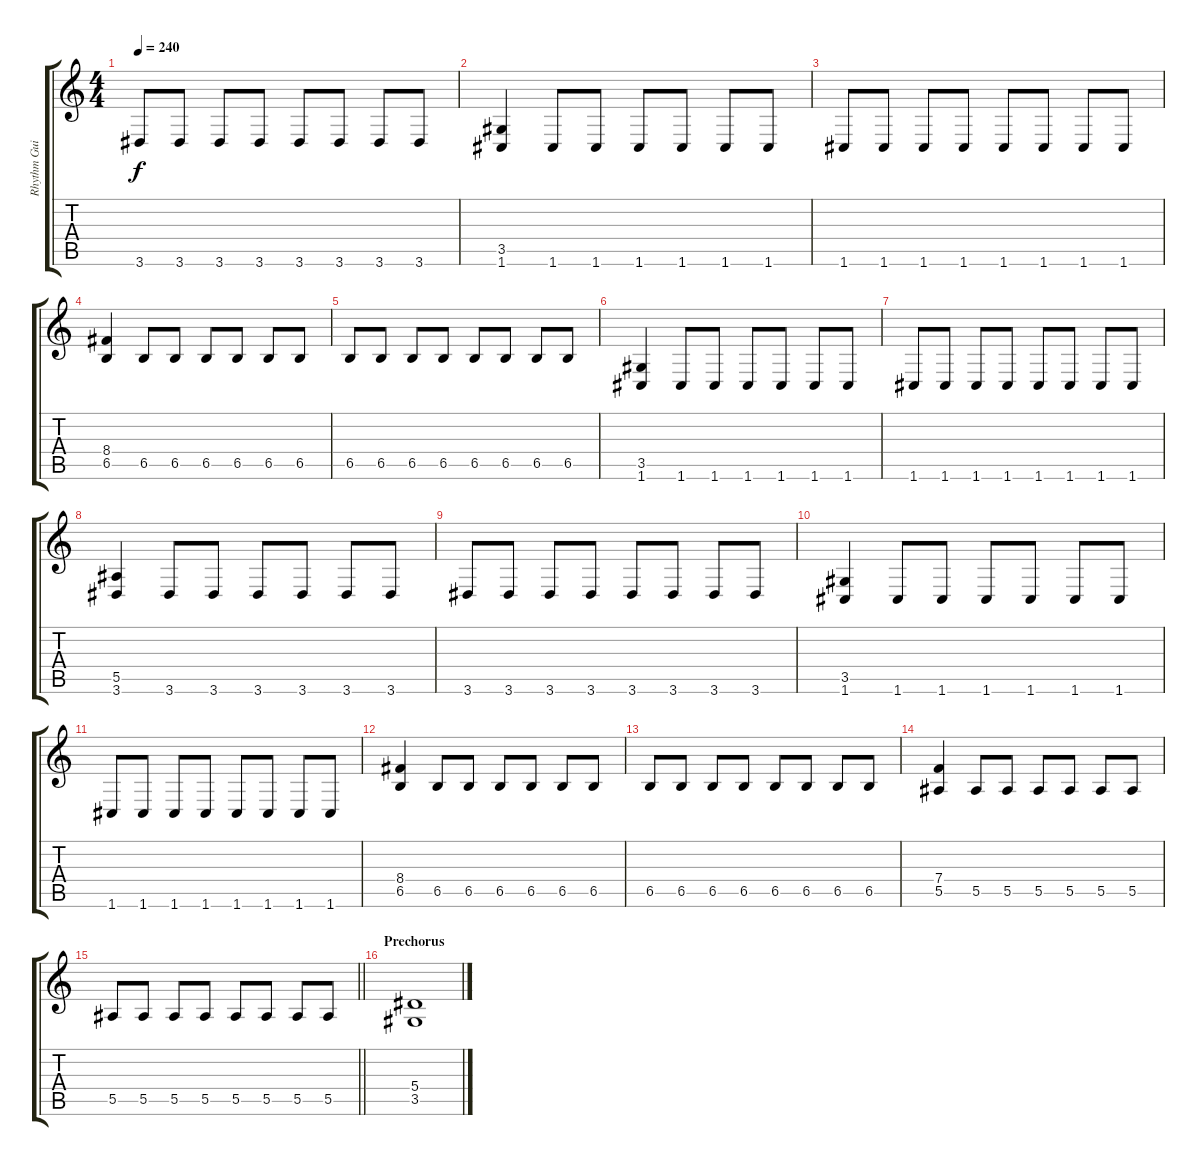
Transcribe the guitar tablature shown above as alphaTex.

\track ("Rhythm Guitar" "Rhythm Gui") {instrument distortionguitar}
\staff {score tabs}
\tuning (C4 G3 Eb3 Bb2 F2 C2) {hide}
\ts (4 4)
\tempo 240
\clef g2
\ks c
3.6.8{dy f} 3.6.8 3.6.8 3.6.8 3.6.8 3.6.8 3.6.8 3.6.8 |
(3.5 1.6).4 1.6.8 1.6.8 1.6.8 1.6.8 1.6.8 1.6.8 |
1.6.8 1.6.8 1.6.8 1.6.8 1.6.8 1.6.8 1.6.8 1.6.8 |
(8.4 6.5).4 6.5.8 6.5.8 6.5.8 6.5.8 6.5.8 6.5.8 |
6.5.8 6.5.8 6.5.8 6.5.8 6.5.8 6.5.8 6.5.8 6.5.8 |
(3.5 1.6).4 1.6.8 1.6.8 1.6.8 1.6.8 1.6.8 1.6.8 |
1.6.8 1.6.8 1.6.8 1.6.8 1.6.8 1.6.8 1.6.8 1.6.8 |
(5.5 3.6).4 3.6.8 3.6.8 3.6.8 3.6.8 3.6.8 3.6.8 |
3.6.8 3.6.8 3.6.8 3.6.8 3.6.8 3.6.8 3.6.8 3.6.8 |
(3.5 1.6).4 1.6.8 1.6.8 1.6.8 1.6.8 1.6.8 1.6.8 |
1.6.8 1.6.8 1.6.8 1.6.8 1.6.8 1.6.8 1.6.8 1.6.8 |
(8.4 6.5).4 6.5.8 6.5.8 6.5.8 6.5.8 6.5.8 6.5.8 |
6.5.8 6.5.8 6.5.8 6.5.8 6.5.8 6.5.8 6.5.8 6.5.8 |
(7.4 5.5).4 5.5.8 5.5.8 5.5.8 5.5.8 5.5.8 5.5.8 |
\barLineRight lightlight
5.5.8 5.5.8 5.5.8 5.5.8 5.5.8 5.5.8 5.5.8 5.5.8 |
\section ("" "Prechorus")
(5.4 3.5).1
